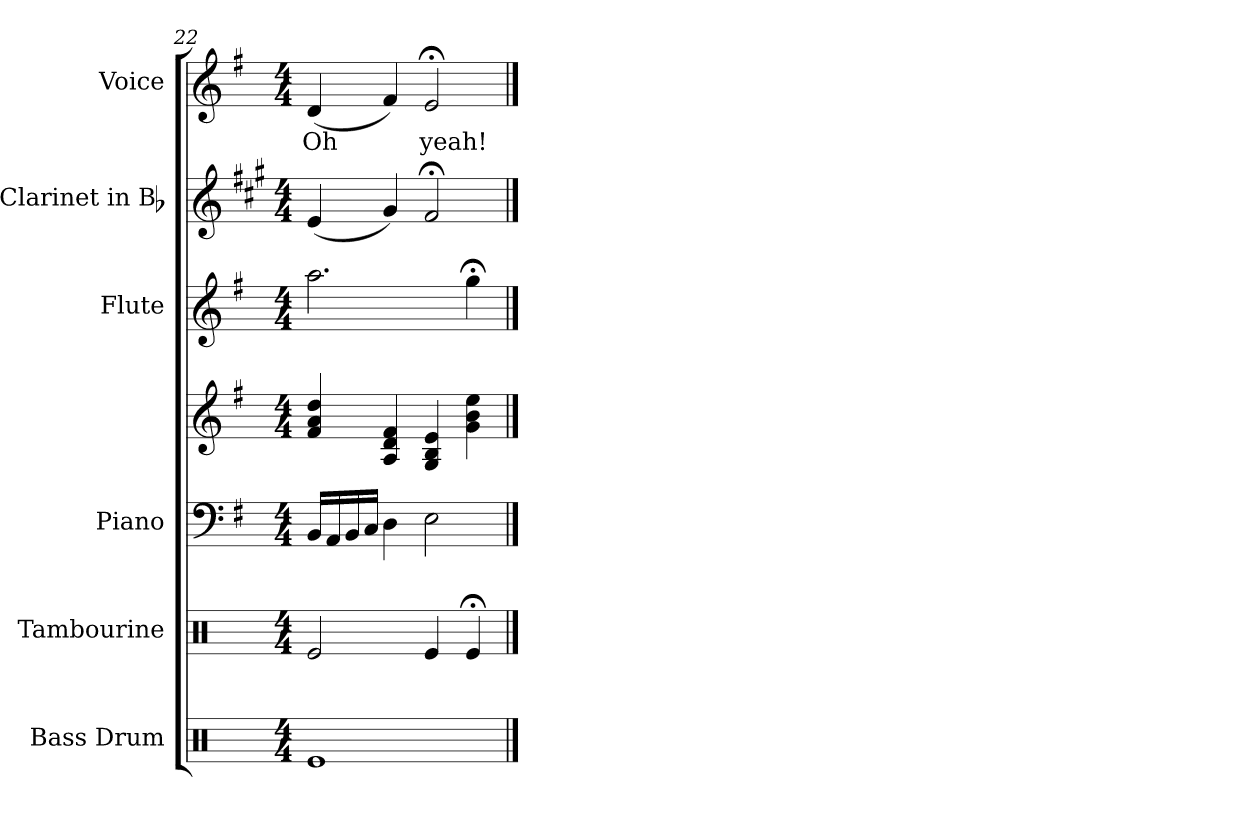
**kern	**kern	**kern	**kern	**kern	**kern	**kern	**text
*part6	*part5	*part4	*part4	*part3	*part2	*part1	*part1
*staff7	*staff6	*staff5	*staff4	*staff3	*staff2	*staff1	*staff1
*I"Bass Drum	*I"Tambourine	*I"Piano	*	*I"Flute	*I"Clarinet in Bb	*I"Voice	*
*I'B. D.	*I'Tamb.	*I'Pno.	*	*I'Fl.	*I'Cl.	*I'Voice	*
*clefX	*clefX	*clefF4	*clefG2	*clefG2	*clefG2	*clefG2	*
*	*	*	*	*	*ITrd1c2	*	*
*k[]	*k[]	*k[f#]	*k[f#]	*k[f#]	*k[f#]	*k[f#]	*
*C:	*C:	*G:	*G:	*G:	*G:	*G:	*
*M4/4	*M4/4	*M4/4	*M4/4	*M4/4	*M4/4	*M4/4	*
=22	=22	=22	=22	=22	=22	=22	=22
!	!	!	!	!	!	!	!LO:LY:b:color=#000000
1Rei	2Rei/	16BBi/LL	4f#i/ 4ai 4ddi	2.aai\	(4di/	(4di/	Oh
.	.	16AAi/	.	.	.	.	.
.	.	16BBi/	.	.	.	.	.
.	.	16Ci/JJ	.	.	.	.	.
.	.	4Di\	4Ai/ 4di 4f#i	.	4f#i/)	4f#i/)	.
!	!	!	!	!	!	!	!LO:LY:b:color=#000000
.	4Rei/	2Ei\	4Gi/ 4Bi 4ei	.	2e;i/	2e;i/	yeah!
.	4Re;i/	.	4gi\ 4bi 4eei	4gg;i\	.	.	.
==	==	==	==	==	==	==	==
*-	*-	*-	*-	*-	*-	*-	*-
